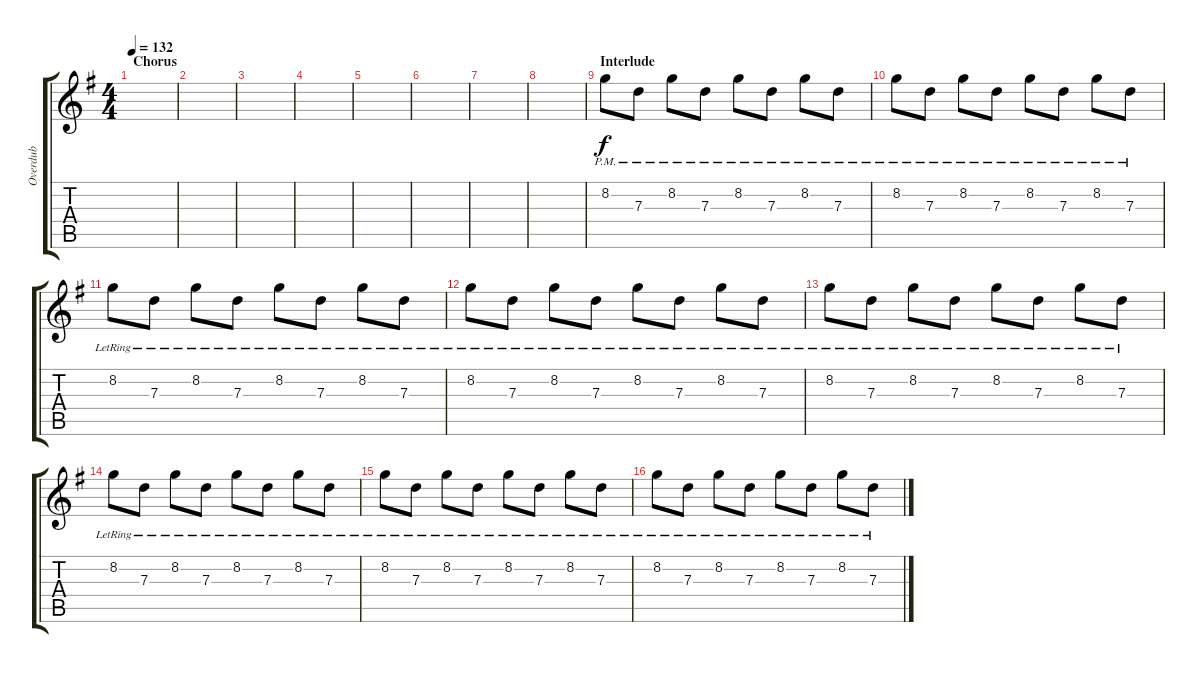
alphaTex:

\track ("Overdub" "Overdub") {instrument overdrivenguitar}
\staff {score tabs}
\tuning (E4 B3 G3 D3 A2 E2) {hide}
\ts (4 4)
\section ("" "Chorus")
\tempo 132
\clef g2
\ks g
|
|
|
|
|
|
|
|
\section ("" "Interlude")
8.2{pm}.8 7.3{pm}.8 8.2{pm}.8 7.3{pm}.8 8.2{pm}.8 7.3{pm}.8 8.2{pm}.8 7.3{pm}.8 |
8.2{pm}.8 7.3{pm}.8 8.2{pm}.8 7.3{pm}.8 8.2{pm}.8 7.3{pm}.8 8.2{pm}.8 7.3{pm}.8 |
8.2{lr}.8 7.3{lr}.8 8.2{lr}.8 7.3{lr}.8 8.2{lr}.8 7.3{lr}.8 8.2{lr}.8 7.3{lr}.8 |
8.2{lr}.8 7.3{lr}.8 8.2{lr}.8 7.3{lr}.8 8.2{lr}.8 7.3{lr}.8 8.2{lr}.8 7.3{lr}.8 |
8.2{lr}.8 7.3{lr}.8 8.2{lr}.8 7.3{lr}.8 8.2{lr}.8 7.3{lr}.8 8.2{lr}.8 7.3{lr}.8 |
8.2{lr}.8 7.3{lr}.8 8.2{lr}.8 7.3{lr}.8 8.2{lr}.8 7.3{lr}.8 8.2{lr}.8 7.3{lr}.8 |
8.2{lr}.8 7.3{lr}.8 8.2{lr}.8 7.3{lr}.8 8.2{lr}.8 7.3{lr}.8 8.2{lr}.8 7.3{lr}.8 |
8.2{lr}.8 7.3{lr}.8 8.2{lr}.8 7.3{lr}.8 8.2{lr}.8 7.3{lr}.8 8.2{lr}.8 7.3{lr}.8
